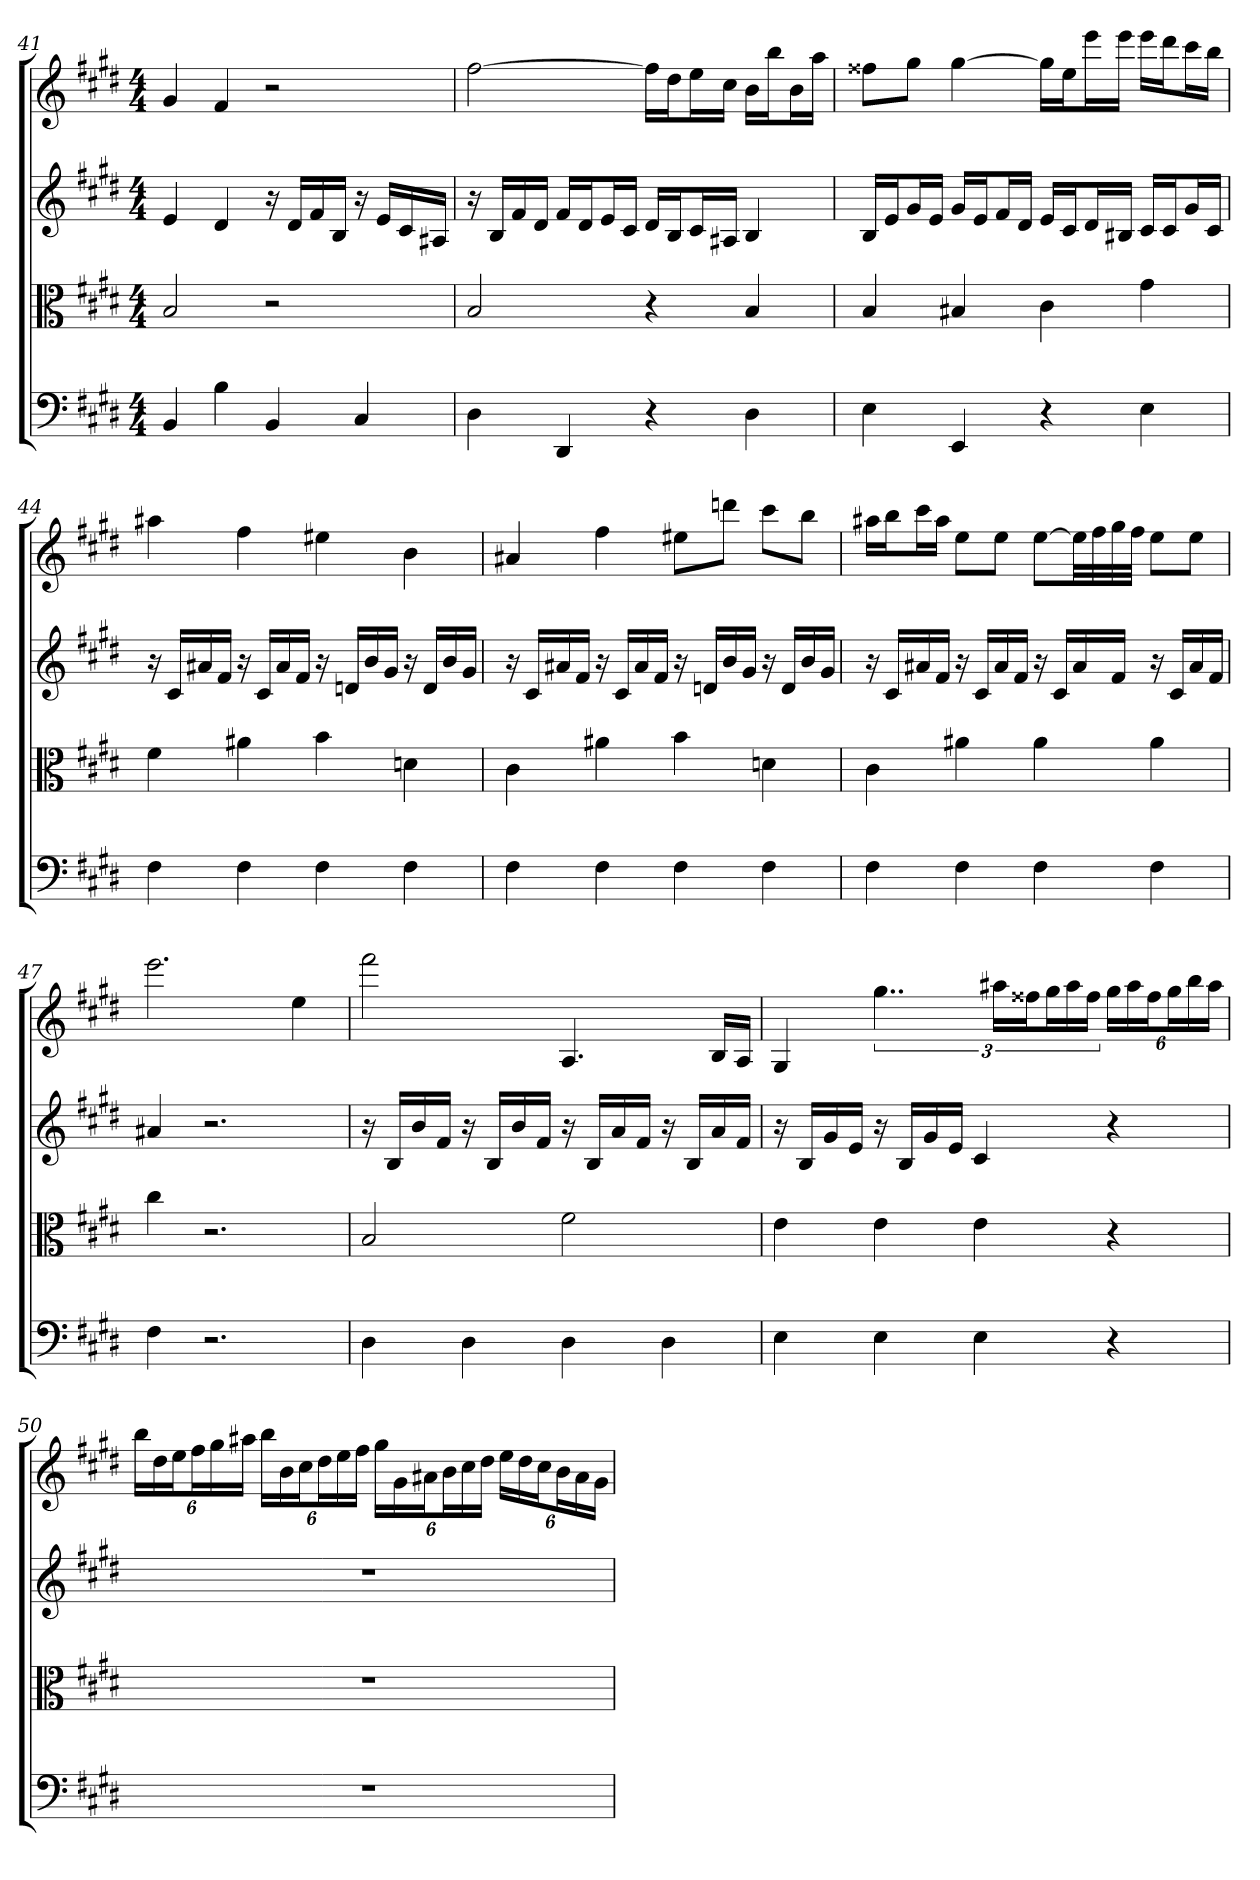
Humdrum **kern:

**kern	**kern	**kern	**kern
*part4	*part3	*part2	*part1
*staff4	*staff3	*staff2	*staff1
*clefF4	*clefC3	*	*
*k[f#c#g#d#]	*k[f#c#g#d#]	*k[f#c#g#d#]	*k[f#c#g#d#]
*E:	*E:	*E:	*E:
*M4/4	*M4/4	*M4/4	*M4/4
=41	=41	=41	=41
4BB	2B	4e	4g#
4B	.	4d#	4f#
4BB	2r	16r	2r
.	.	16d#LL	.
.	.	16f#	.
.	.	16BJJ	.
4C#	.	16r	.
.	.	16eLL	.
.	.	16c#	.
.	.	16A#XJJ	.
=42	=42	=42	=42
4D#	2B	16r	[2ff#
.	.	16BLL	.
.	.	16f#	.
.	.	16d#JJ	.
4DD#	.	16f#LL	.
.	.	16d#J	.
.	.	16eL	.
.	.	16c#JJ	.
4r	4r	16d#LL	16ff#LL]
.	.	16BJ	16dd#J
.	.	16c#L	16eeL
.	.	16A#XJJ	16cc#JJ
4D#	4B	4B	16bLL
.	.	.	16bbJ
.	.	.	16bL
.	.	.	16aaJJ
=43	=43	=43	=43
4E	4B	16BLL	8ff##XL
.	.	16eJ	.
.	.	16g#L	8gg#J
.	.	16eJJ	.
4EE	4B#X	16g#LL	[4gg#
.	.	16eJ	.
.	.	16f#L	.
.	.	16d#JJ	.
4r	4c#	16eLL	16gg#LL]
.	.	16c#J	16eeJ
.	.	16d#L	16eeeL
.	.	16B#XJJ	16eeeJJ
4E	4g#	16c#LL	16eeeLL
.	.	16c#J	16ddd#J
.	.	16g#L	16ccc#L
.	.	16c#JJ	16bbJJ
=44	=44	=44	=44
4F#	4f#	16r	4aa#X
.	.	16c#LL	.
.	.	16a#X	.
.	.	16f#JJ	.
4F#	4a#X	16r	4ff#
.	.	16c#LL	.
.	.	16a#	.
.	.	16f#JJ	.
4F#	4b	16r	4ee#X
.	.	16dnLL	.
.	.	16b	.
.	.	16g#JJ	.
4F#	4dn	16r	4b
.	.	16dLL	.
.	.	16b	.
.	.	16g#JJ	.
=45	=45	=45	=45
4F#	4c#	16r	4a#X
.	.	16c#LL	.
.	.	16a#X	.
.	.	16f#JJ	.
4F#	4a#X	16r	4ff#
.	.	16c#LL	.
.	.	16a#	.
.	.	16f#JJ	.
4F#	4b	16r	8ee#XL
.	.	16dnLL	.
.	.	16b	8dddnJ
.	.	16g#JJ	.
4F#	4dn	16r	8ccc#L
.	.	16dLL	.
.	.	16b	8bbJ
.	.	16g#JJ	.
=46	=46	=46	=46
4F#	4c#	16r	16aa#XLL
.	.	16c#LL	16bbJ
.	.	16a#X	16ccc#L
.	.	16f#JJ	16aa#JJ
4F#	4a#X	16r	8eeL
.	.	16c#LL	.
.	.	16a#	8eeJ
.	.	16f#JJ	.
4F#	4a#	16r	[8eeL
.	.	16c#LL	.
.	.	16a#	32eeLL]
.	.	.	32ff#
.	.	16f#JJ	32gg#
.	.	.	32ff#JJJ
4F#	4a#	16r	8eeL
.	.	16c#LL	.
.	.	16a#	8eeJ
.	.	16f#JJ	.
=47	=47	=47	=47
4F#	4cc#	4a#X	2.eee
2.r	2.r	2.r	.
.	.	.	4ee
=48	=48	=48	=48
4D#	2B	16r	2fff#
.	.	16BLL	.
.	.	16b	.
.	.	16f#JJ	.
4D#	.	16r	.
.	.	16BLL	.
.	.	16b	.
.	.	16f#JJ	.
4D#	2f#	16r	4.A
.	.	16BLL	.
.	.	16a	.
.	.	16f#JJ	.
4D#	.	16r	.
.	.	16BLL	.
.	.	16a	16BLL
.	.	16f#JJ	16AJJ
=49	=49	=49	=49
4E	4e	16r	4G#
.	.	16BLL	.
.	.	16g#	.
.	.	16eJJ	.
4E	4e	16r	6..gg#
.	.	16BLL	.
.	.	16g#	.
.	.	16eJJ	.
4E	4e	4c#	.
.	.	.	24aa#XLL
.	.	.	24ff##XJ
.	.	.	24gg#L
.	.	.	24aa#
.	.	.	24ff##JJ
4r	4r	4r	24gg#LL
.	.	.	24aa#
.	.	.	24ff##J
.	.	.	24gg#L
.	.	.	24bb
.	.	.	24aa#JJ
=50	=50	=50	=50
1r	1r	1r	24bbLL
.	.	.	24dd#
.	.	.	24eeJ
.	.	.	24ff#L
.	.	.	24gg#
.	.	.	24aa#XJJ
.	.	.	24bbLL
.	.	.	24b
.	.	.	24cc#J
.	.	.	24dd#L
.	.	.	24ee
.	.	.	24ff#JJ
.	.	.	24gg#LL
.	.	.	24g#
.	.	.	24a#XJ
.	.	.	24bL
.	.	.	24cc#
.	.	.	24dd#JJ
.	.	.	24eeLL
.	.	.	24dd#
.	.	.	24cc#J
.	.	.	24bL
.	.	.	24a#
.	.	.	24g#JJ
=	=	=	=
*-	*-	*-	*-
